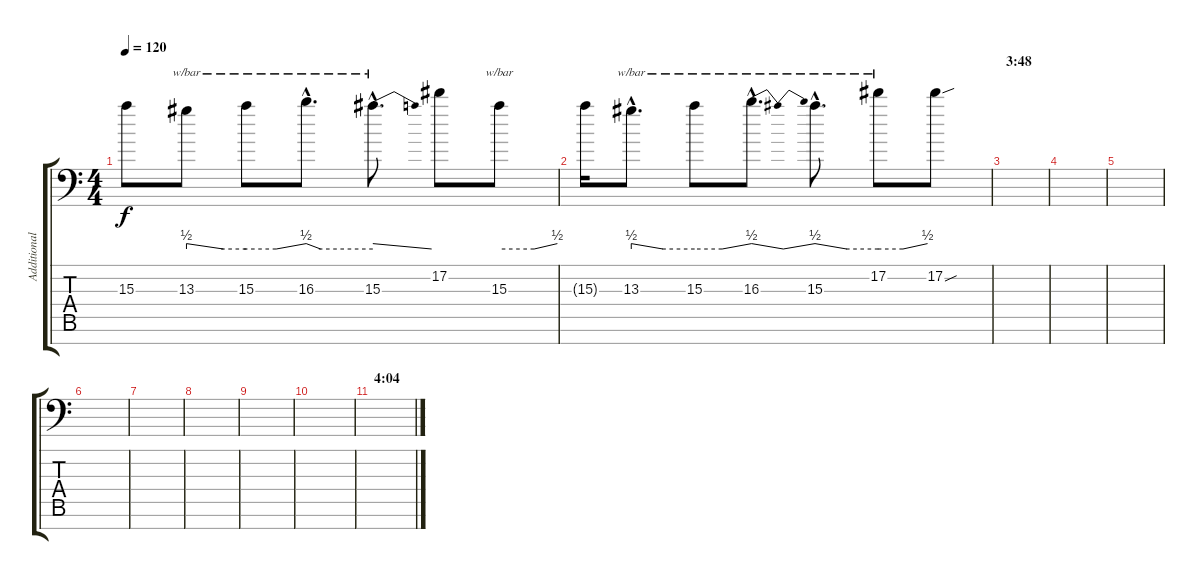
\track ("Additional / Solo Guitar" "Additional") {instrument distortionguitar}
\staff {score tabs}
\tuning (Eb4 Bb3 Gb3 Db3 Ab2 Eb2 Bb1) {hide}
\ts (4 4)
\tempo 120
\clef f4
\ks c
15.3.8{dy f} 13.3.8{tbe (custom default 0 2 37 0 60 0)} 15.3.8{tbe (custom default 0 0 30 0 60 2)} 16.3{hac}.8{d tbe (custom default 0 2 13 0 60 0)} 15.3{hac}.8{d tbe (dive default 0 2 60 0)} 17.2.8 15.3.8{tbe (custom default 0 0 36 0 60 2)} |
15.3{t}.16 13.3{hac}.8{d tbe (custom default 0 2 30 0 60 0)} 15.3.8{tbe (custom default 0 0 29 0 60 2)} 16.3{hac}.8{d tbe (dip default 0 2 26 0 55 0 60 2)} 15.3{hac}.8{d tbe (custom default 0 2 30 0 60 0)} 17.2.8{tbe (custom default 0 0 30 0 60 2)} 17.2{sou}.8 |
\section ("" "3:48")
|
|
|
|
|
|
|
|
\section ("" "4:04")
